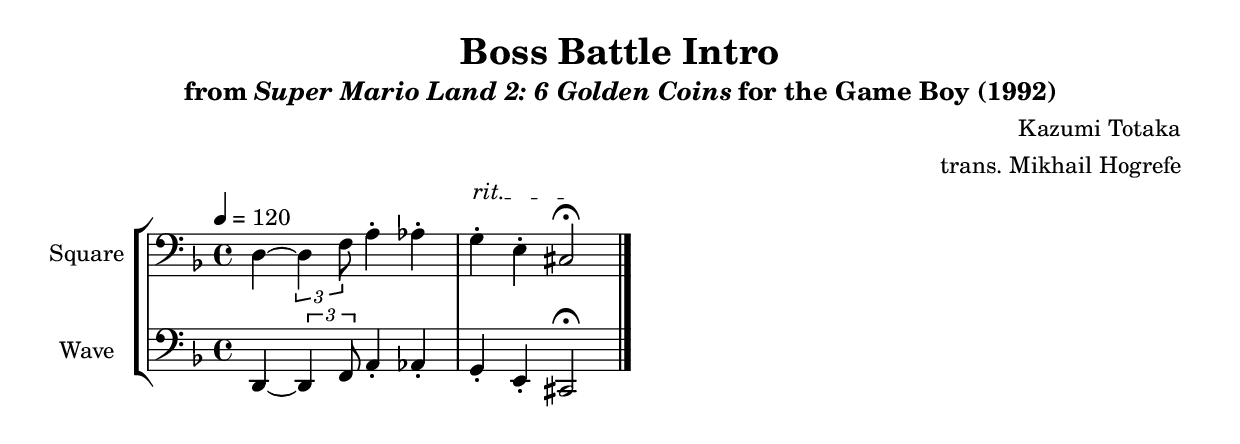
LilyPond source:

\version "2.22.0"

smaller = {
    \set fontSize = #-3
    \override Stem #'length-fraction = #0.56
    \override Beam #'thickness = #0.2688
    \override Beam #'length-fraction = #0.56
}

\book {
    \header {
        title = "Boss Battle Intro"
        subtitle = \markup { "from" {\italic "Super Mario Land 2: 6 Golden Coins"} "for the Game Boy (1992)" }
        composer = "Kazumi Totaka"
        arranger = "trans. Mikhail Hogrefe"
    }

    \score {
        {
            \new StaffGroup <<
                \new Staff \relative c {
                   \set Staff.instrumentName = "Square"
                   \set Staff.shortInstrumentName = "S."
\clef bass
\tempo 4 = 120
\key d \minor
d4 ~ \tuplet 3/2 { d4 f8 } a4-. aes-. |
\override TextSpanner.bound-details.left.text = "rit."
g4-.\startTextSpan e-. cis2\fermata\stopTextSpan |
\bar "|."
                }

                \new Staff \relative c, {
                   \set Staff.instrumentName = "Wave"
                   \set Staff.shortInstrumentName = "W."
\clef bass
\key d \minor
d4 ~ \tuplet 3/2 { d4 f8 } a4-. aes-. |
g4-. e-. cis2\fermata |
\bar "|."
                }
            >>
        }
        \layout {
            \context {
                \Staff
                \RemoveEmptyStaves
            }
            \context {
                \DrumStaff
                \RemoveEmptyStaves
            }
        }
    }
}
